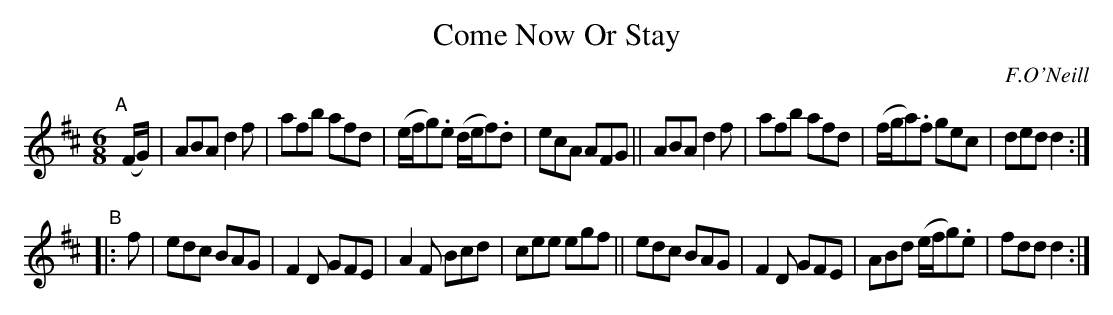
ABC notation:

X:1
T: Come Now Or Stay
O: F.O'Neill
M: 6/8
L: 1/8
K: D
"^A"[|] (F/G/) |\
ABA d2f | afb afd | (e/f/g).e (d/e/f).d | ecA AFG ||\
ABA d2f | afb afd | (f/g/a).f gec | ded d2 :|
"^B"|: f |\
edc BAG | F2D GFE | A2F Bcd | cee egf ||\
edc BAG | F2D GFE | ABd (e/f/g).e | fdd d2 :|
